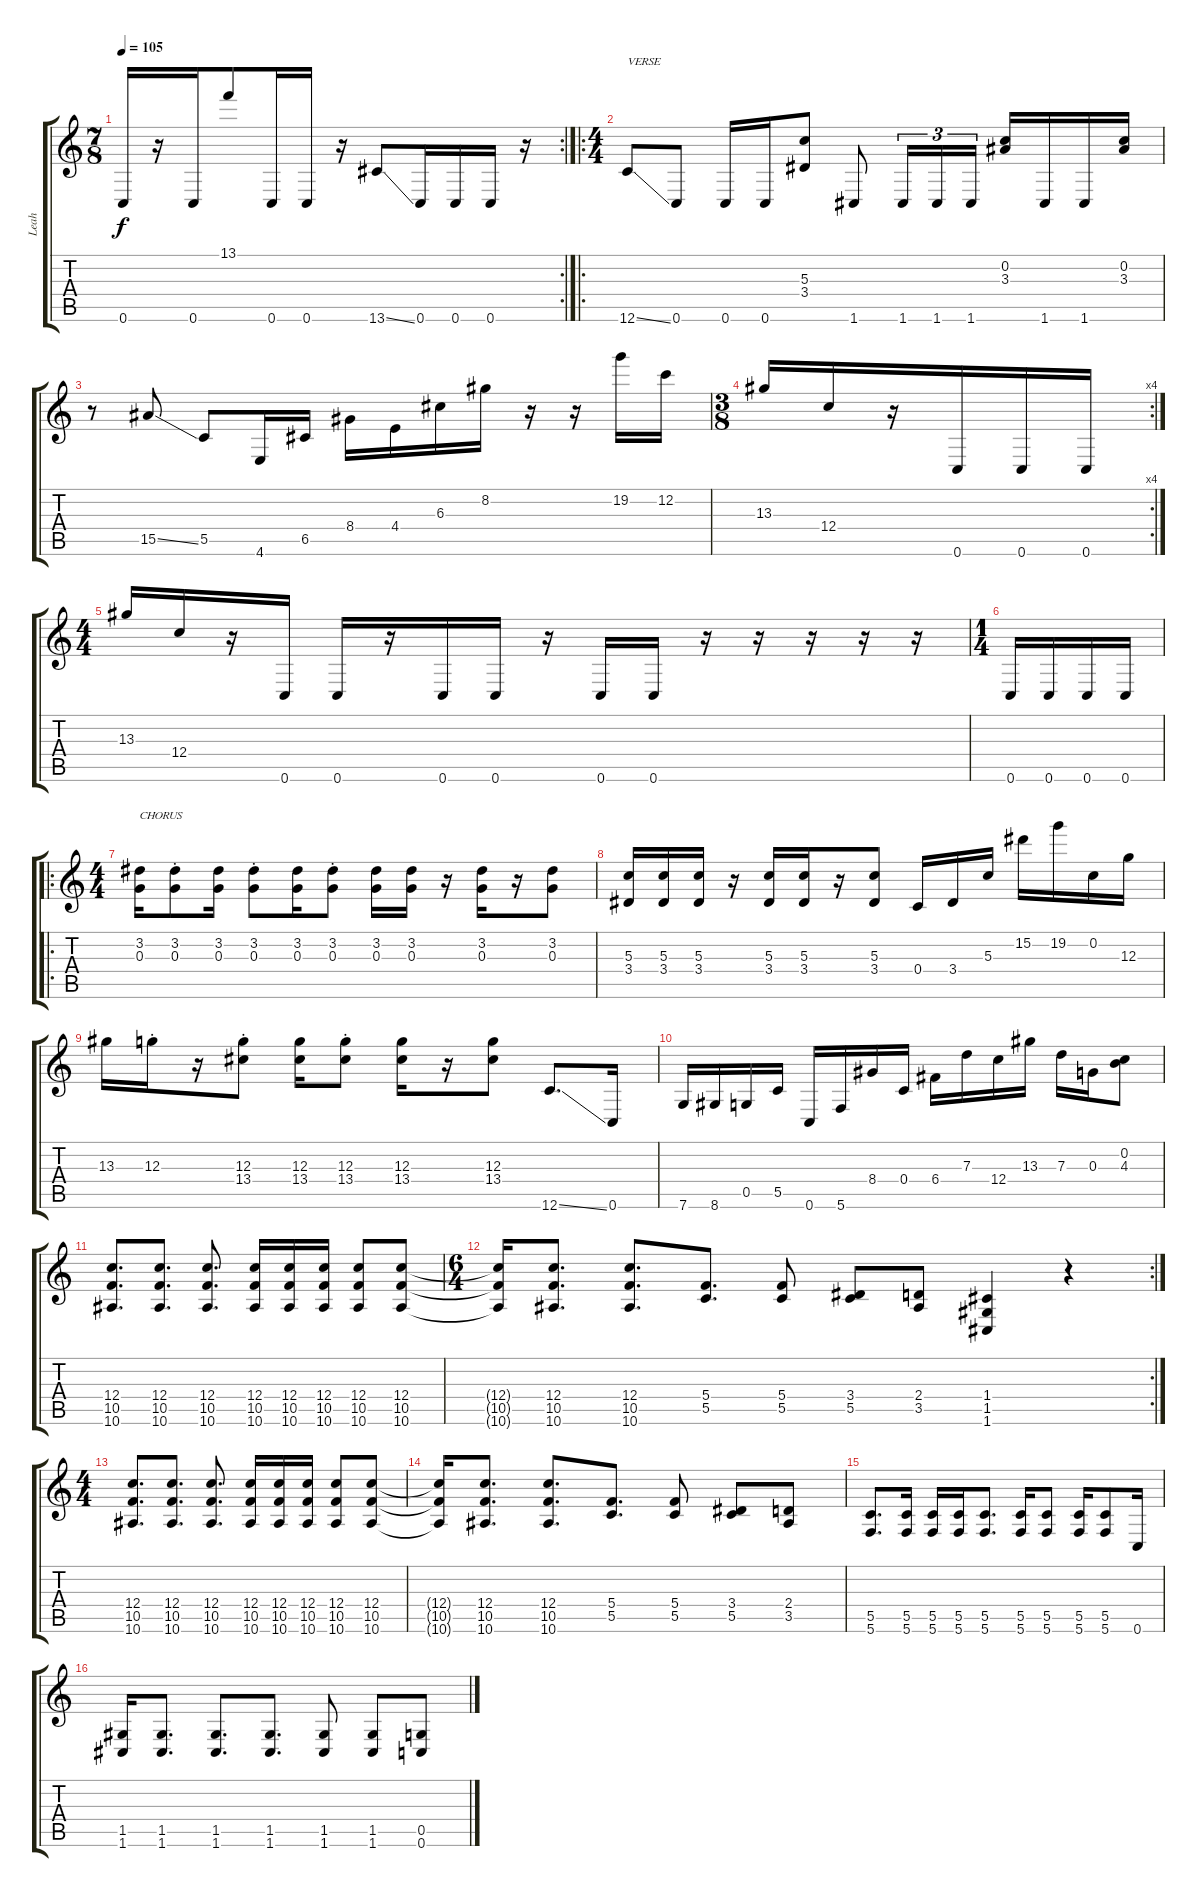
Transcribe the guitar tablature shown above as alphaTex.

\track ("Leah" "Leah") {instrument acousticguitarsteel}
\staff {score tabs}
\tuning (E4 C4 G3 C3 G2 C2) {hide}
\rc 2
\ts (7 8)
\tempo 105
\clef g2
\ks c
0.6.16{dy f} r.16 0.6.16 13.1.8 0.6.16 0.6.16 r.16 13.6{ss}.8 0.6.16 0.6.16 0.6.16 r.16 |
\ro
\ts (4 4)
12.6{ss}.8{txt "VERSE"} 0.6.8 0.6.16 0.6.16 (5.3 3.4).8 1.6.8 1.6.16{tu (3 2)} 1.6.16{tu (3 2)} 1.6.16{tu (3 2)} (0.2 3.3).16 1.6.16 1.6.16 (0.2 3.3).16 |
r.8 15.5{ss}.8 5.5.8 4.6.16 6.5.16 8.4.16 4.4.16 6.3.16 8.2.16 r.16 r.16 19.2.16 12.2.16 |
\rc 4
\ts (3 8)
13.3.16 12.4.16 r.16 0.6.16 0.6.16 0.6.16 |
\ts (4 4)
13.3.16 12.4.16 r.16 0.6.16 0.6.16 r.16 0.6.16 0.6.16 r.16 0.6.16 0.6.16 r.16 r.16 r.16 r.16 r.16 |
\ts (1 4)
0.6.16 0.6.16 0.6.16 0.6.16 |
\ro
\ts (4 4)
(3.2 0.3).16{txt "CHORUS"} (3.2{st} 0.3{st}).8 (3.2 0.3).16 (3.2{st} 0.3{st}).8 (3.2 0.3).16 (3.2{st} 0.3{st}).8 (3.2 0.3).16 (3.2 0.3).16 r.16 (3.2 0.3).16 r.16 (3.2 0.3).8 |
(5.3 3.4).16 (5.3 3.4).16 (5.3 3.4).16 r.16 (5.3 3.4).16 (5.3 3.4).16 r.16 (5.3 3.4).8 0.4.16 3.4.16 5.3.16 15.2.16 19.2.16 0.2.16 12.3.16 |
13.3.16 12.3{st}.16 r.16 (12.3{st} 13.4).8 (12.3 13.4).16 (12.3{st} 13.4).8 (12.3 13.4).16 r.16 (12.3 13.4).8 12.6{ss}.8{d} 0.6.16 |
7.6.16 8.6.16 0.5.16 5.5.16 0.6.16 5.6.16 8.4.16 0.4.16 6.4.16 7.3.16 12.4.16 13.3.16 7.3.16 0.3.16 (0.2 4.3).8 |
(12.4 10.5 10.6).8{d} (12.4 10.5 10.6).8{d} (12.4 10.5 10.6).8{d} (12.4 10.5 10.6).16 (12.4 10.5 10.6).16 (12.4 10.5 10.6).16 (12.4 10.5 10.6).8 (12.4 10.5 10.6).8 |
\rc 2
\ts (6 4)
(12.4{t} 10.5{t} 10.6{t}).16 (12.4 10.5 10.6).8{d} (12.4 10.5 10.6).8{d} (5.4 5.5).8{d} (5.4 5.5).8 (3.4 5.5).8 (2.4 3.5).8 (1.4 1.5 1.6).4 r.4 |
\ts (4 4)
(12.4 10.5 10.6).8{d} (12.4 10.5 10.6).8{d} (12.4 10.5 10.6).8{d} (12.4 10.5 10.6).16 (12.4 10.5 10.6).16 (12.4 10.5 10.6).16 (12.4 10.5 10.6).8 (12.4 10.5 10.6).8 |
(12.4{t} 10.5{t} 10.6{t}).16 (12.4 10.5 10.6).8{d} (12.4 10.5 10.6).8{d} (5.4 5.5).8{d} (5.4 5.5).8 (3.4 5.5).8 (2.4 3.5).8 |
(5.5 5.6).8{d} (5.5 5.6).16 (5.5 5.6).16 (5.5 5.6).16 (5.5 5.6).8{d} (5.5 5.6).16 (5.5 5.6).8 (5.5 5.6).16 (5.5 5.6).8 0.6.16 |
(1.5 1.6).16 (1.5 1.6).8{d} (1.5 1.6).8{d} (1.5 1.6).8{d} (1.5 1.6).8 (1.5 1.6).8 (0.5 0.6).8
